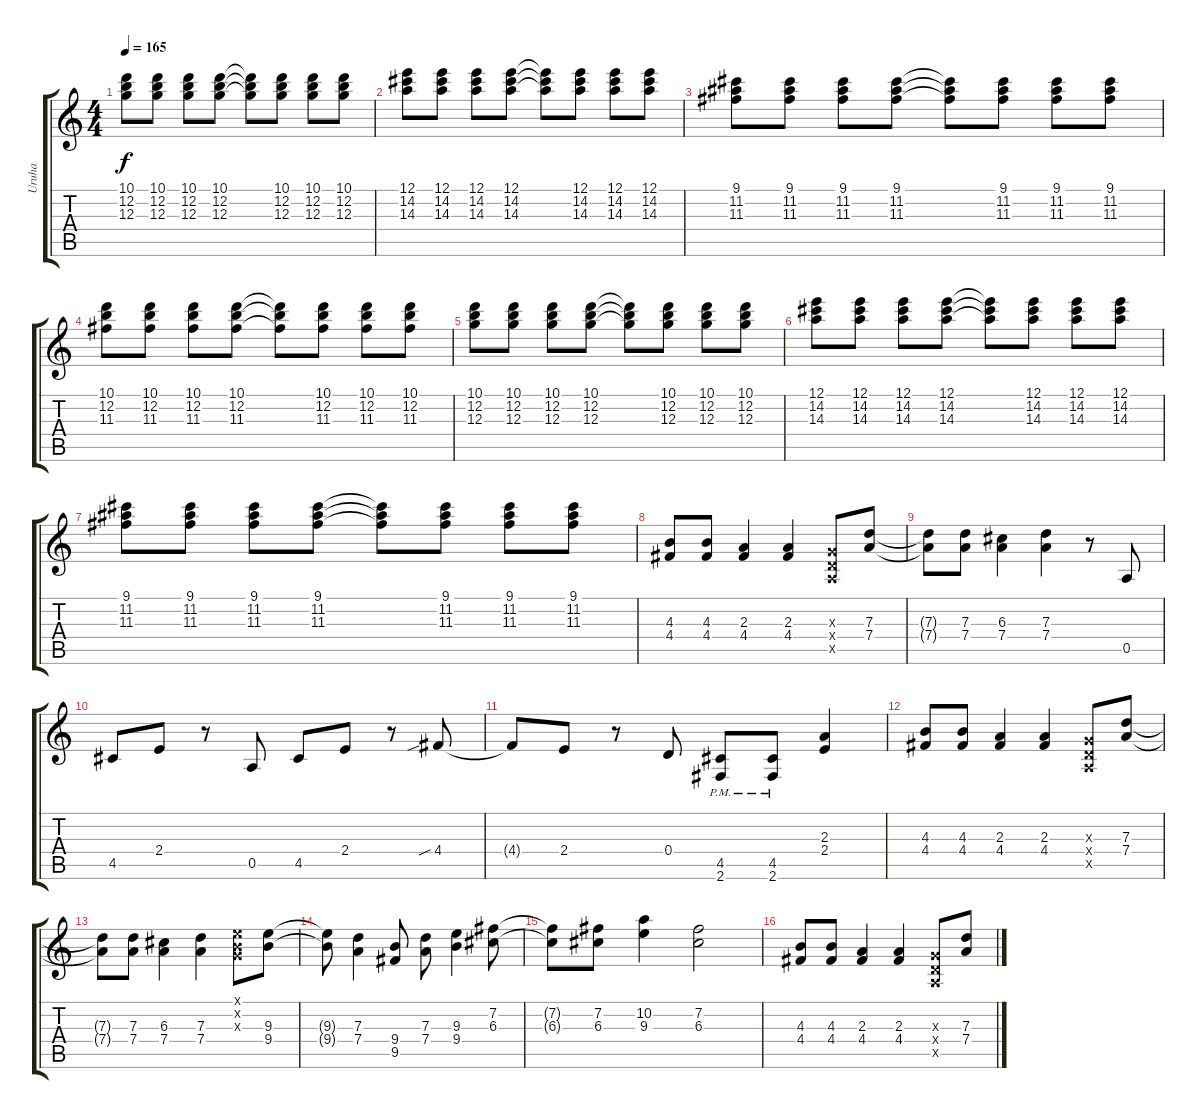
\track ("Uruha" "Uruha") {instrument distortionguitar}
\staff {score tabs}
\tuning (E4 B3 G3 D3 A2 E2) {hide}
\ts (4 4)
\tempo 165
\clef g2
\ks c
(10.1 12.2 12.3).8{dy f} (10.1 12.2 12.3).8 (10.1 12.2 12.3).8 (10.1 12.2 12.3).8 (10.1{t} 12.2{t} 12.3{t}).8 (10.1 12.2 12.3).8 (10.1 12.2 12.3).8 (10.1 12.2 12.3).8 |
(12.1 14.2 14.3).8 (12.1 14.2 14.3).8 (12.1 14.2 14.3).8 (12.1 14.2 14.3).8 (12.1{t} 14.2{t} 14.3{t}).8 (12.1 14.2 14.3).8 (12.1 14.2 14.3).8 (12.1 14.2 14.3).8 |
(9.1 11.2 11.3).8 (9.1 11.2 11.3).8 (9.1 11.2 11.3).8 (9.1 11.2 11.3).8 (9.1{t} 11.2{t} 11.3{t}).8 (9.1 11.2 11.3).8 (9.1 11.2 11.3).8 (9.1 11.2 11.3).8 |
(10.1 12.2 11.3).8 (10.1 12.2 11.3).8 (10.1 12.2 11.3).8 (10.1 12.2 11.3).8 (10.1{t} 12.2{t} 11.3{t}).8 (10.1 12.2 11.3).8 (10.1 12.2 11.3).8 (10.1 12.2 11.3).8 |
(10.1 12.2 12.3).8 (10.1 12.2 12.3).8 (10.1 12.2 12.3).8 (10.1 12.2 12.3).8 (10.1{t} 12.2{t} 12.3{t}).8 (10.1 12.2 12.3).8 (10.1 12.2 12.3).8 (10.1 12.2 12.3).8 |
(12.1 14.2 14.3).8 (12.1 14.2 14.3).8 (12.1 14.2 14.3).8 (12.1 14.2 14.3).8 (12.1{t} 14.2{t} 14.3{t}).8 (12.1 14.2 14.3).8 (12.1 14.2 14.3).8 (12.1 14.2 14.3).8 |
(9.1 11.2 11.3).8 (9.1 11.2 11.3).8 (9.1 11.2 11.3).8 (9.1 11.2 11.3).8 (9.1{t} 11.2{t} 11.3{t}).8 (9.1 11.2 11.3).8 (9.1 11.2 11.3).8 (9.1 11.2 11.3).8 |
(4.3 4.4).8{instrument distortionguitar} (4.3 4.4).8 (2.3 4.4).4 (2.3 4.4).4 (0.3{x} 0.4{x} 0.5{x}).8 (7.3 7.4).8 |
(7.3{t} 7.4{t}).8 (7.3 7.4).8 (6.3 7.4).4 (7.3 7.4).4 r.8 0.5.8 |
4.5.8 2.4.8 r.8 0.5.8 4.5.8 2.4.8 r.8 4.4{sib}.8 |
4.4{t}.8 2.4.8 r.8 0.4.8 (4.5{pm} 2.6{pm}).8 (4.5{pm} 2.6{pm}).8 (2.3 2.4).4 |
(4.3 4.4).8 (4.3 4.4).8 (2.3 4.4).4 (2.3 4.4).4 (0.3{x} 0.4{x} 0.5{x}).8 (7.3 7.4).8 |
(7.3{t} 7.4{t}).8 (7.3 7.4).8 (6.3 7.4).4 (7.3 7.4).4 (0.1{x} 0.2{x} 0.3{x}).8 (9.3 9.4).8 |
(9.3{t} 9.4{t}).8 (7.3 7.4).4 (9.4 9.5).8 (7.3 7.4).8 (9.3 9.4).4 (7.2 6.3).8 |
(7.2{t} 6.3{t}).8 (7.2 6.3).8 (10.2 9.3).4 (7.2 6.3).2 |
(4.3 4.4).8 (4.3 4.4).8 (2.3 4.4).4 (2.3 4.4).4 (0.3{x} 0.4{x} 0.5{x}).8 (7.3 7.4).8
